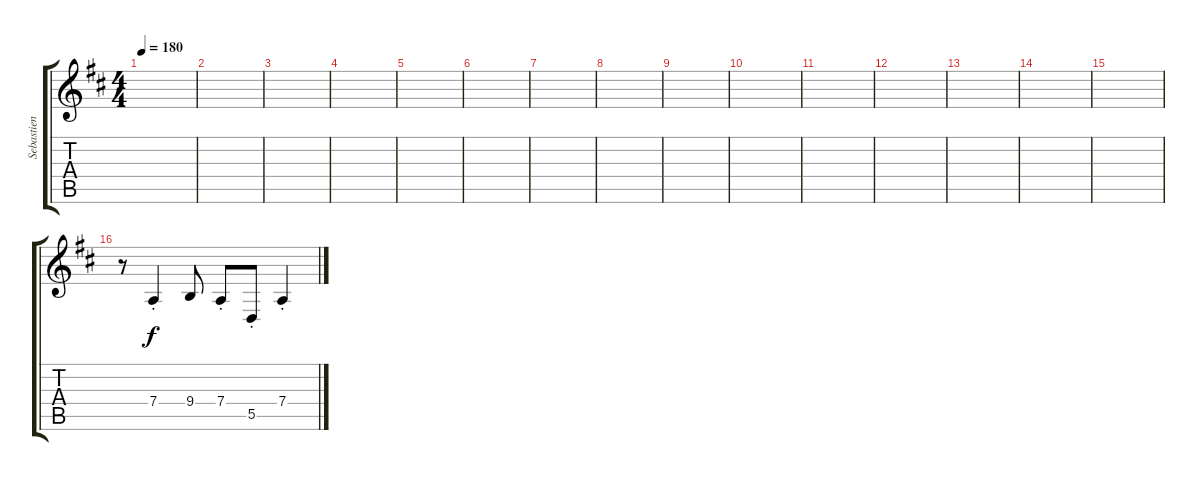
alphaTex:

\track ("Sebastien" "Sebastien") {instrument trombone}
\staff {score tabs}
\tuning (E4 B3 G3 D3 A2 E2) {hide}
\ts (4 4)
\tempo 180
\clef g2
\ks d
|
|
|
|
|
|
|
|
|
|
|
|
|
|
|
r.8 7.4{st}.4 9.4.8 7.4{st}.8 5.5{st}.8 7.4{st}.4
